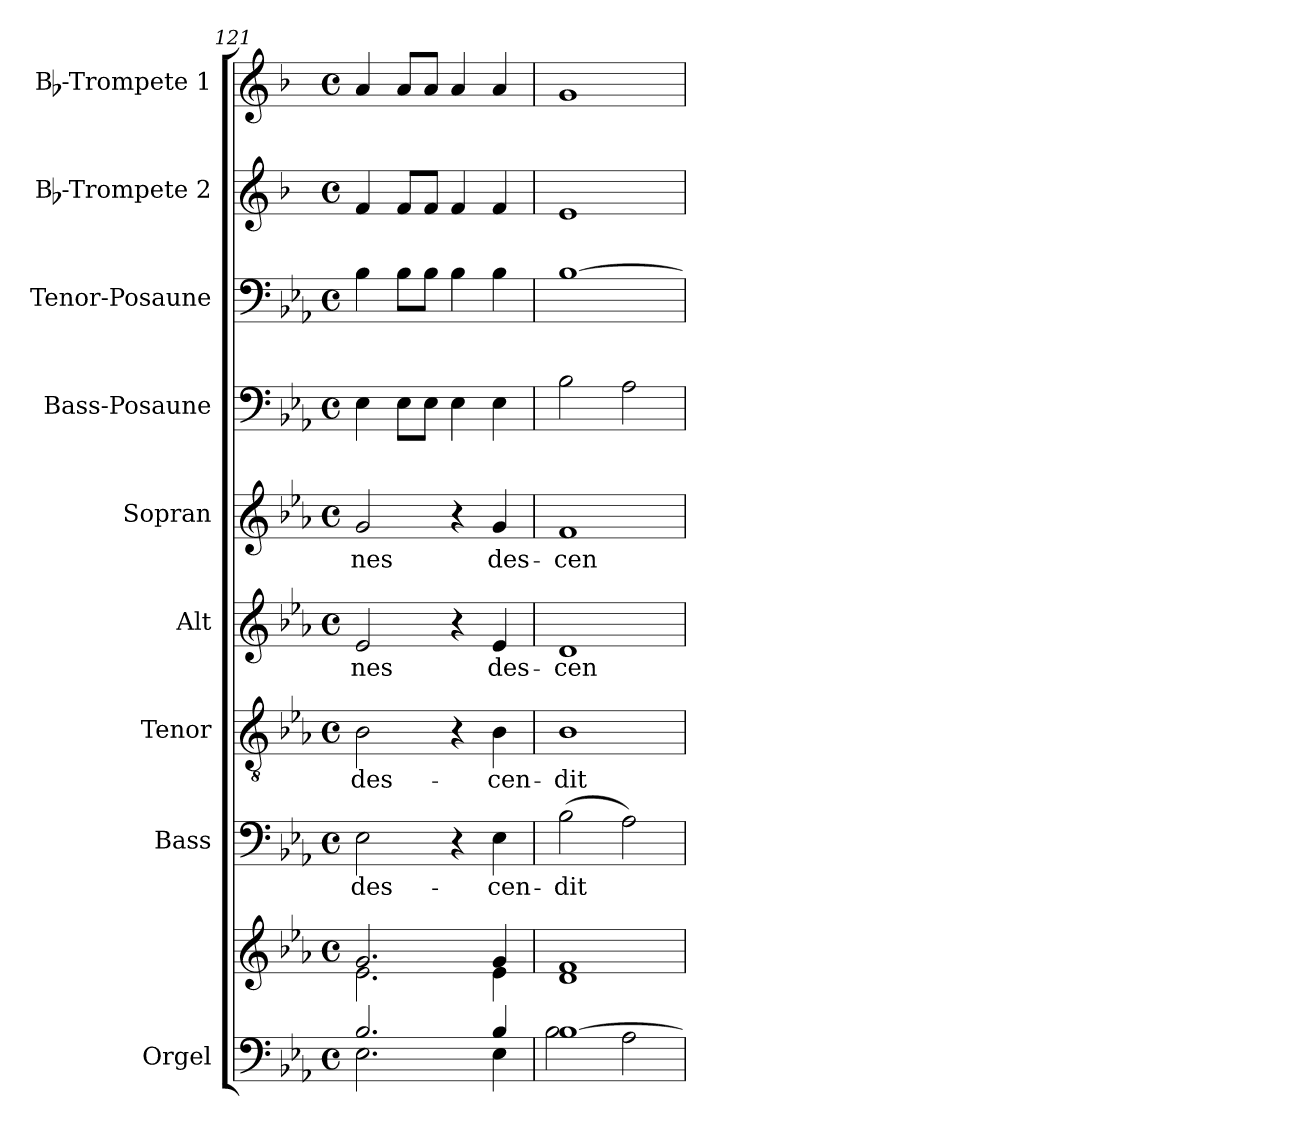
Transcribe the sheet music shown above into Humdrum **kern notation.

**kern	**kern	**kern	**text	**kern	**text	**kern	**text	**kern	**text	**kern	**kern	**kern	**kern
*part9	*part9	*part8	*part8	*part7	*part7	*part6	*part6	*part5	*part5	*part4	*part3	*part2	*part1
*staff10	*staff9	*staff8	*staff8	*staff7	*staff7	*staff6	*staff6	*staff5	*staff5	*staff4	*staff3	*staff2	*staff1
*I"Orgel	*	*I"Bass	*	*I"Tenor	*	*I"Alt	*	*I"Sopran	*	*I"Bass-Posaune	*I"Tenor-Posaune	*I"Bb-Trompete 2	*I"Bb-Trompete 1
*I'Org.	*	*I'B.	*	*I'T.	*	*I'A.	*	*I'S.	*	*I'B. Pos.	*I'T. Pos.	*I'Trp. 2	*I'Trp. 1
!!LO:PB:g=z
*clefF4	*clefG2	*clefF4	*	*clefGv2	*	*clefG2	*	*clefG2	*	*clefF4	*clefF4	*clefG2	*clefG2
*	*	*	*	*	*	*	*	*	*	*	*	*ITrd1c2	*ITrd1c2
*k[b-e-a-]	*k[b-e-a-]	*k[b-e-a-]	*	*k[b-e-a-]	*	*k[b-e-a-]	*	*k[b-e-a-]	*	*k[b-e-a-]	*k[b-e-a-]	*k[b-e-a-]	*k[b-e-a-]
*E-:	*E-:	*E-:	*	*E-:	*	*E-:	*	*E-:	*	*E-:	*E-:	*E-:	*E-:
*M4/4	*M4/4	*M4/4	*	*M4/4	*	*M4/4	*	*M4/4	*	*M4/4	*M4/4	*M4/4	*M4/4
*met(c)	*met(c)	*met(c)	*	*met(c)	*	*met(c)	*	*met(c)	*	*met(c)	*met(c)	*met(c)	*met(c)
=121	=121	=121	=121	=121	=121	=121	=121	=121	=121	=121	=121	=121	=121
*^	*^	*	*	*	*	*	*	*	*	*	*	*	*
!	!	!	!	!	!LO:LY:b	!	!LO:LY:b	!	!LO:LY:b	!	!LO:LY:b	!	!	!	!
2.B-/	2.E-\	2.g/	2.e-\	2E-\	des-	2B-\	des-	2e-/	-nes	2g/	-nes	4E-\	4B-\	4e-/	4g/
.	.	.	.	.	.	.	.	.	.	.	.	8E-\L	8B-\L	8e-/L	8g/L
.	.	.	.	.	.	.	.	.	.	.	.	8E-\J	8B-\J	8e-/J	8g/J
.	.	.	.	4r	.	4r	.	4r	.	4r	.	4E-\	4B-\	4e-/	4g/
!	!	!	!	!	!LO:LY:b	!	!LO:LY:b	!	!LO:LY:b	!	!LO:LY:b	!	!	!	!
4B-/	4E-\	4g/	4e-\	4E-\	-cen-	4B-\	-cen-	4e-/	des-	4g/	des-	4E-\	4B-\	4e-/	4g/
=122	=122	=122	=122	=122	=122	=122	=122	=122	=122	=122	=122	=122	=122	=122	=122
!	!	!	!	!	!LO:LY:b	!	!LO:LY:b	!	!LO:LY:b	!	!LO:LY:b	!	!	!	!
[>1B-	2B-\	1f	1d	(>2B-\	-dit	1B-	-dit	1d	-cen-	1f	-cen-	2B-\	[1B-	1d	1f
.	2A-\	.	.	2A-\)	.	.	.	.	.	.	.	2A-\	.	.	.
*v	*v	*	*	*	*	*	*	*	*	*	*	*	*	*	*
*	*v	*v	*	*	*	*	*	*	*	*	*	*	*	*
=	=	=	=	=	=	=	=	=	=	=	=	=	=
*-	*-	*-	*-	*-	*-	*-	*-	*-	*-	*-	*-	*-	*-
